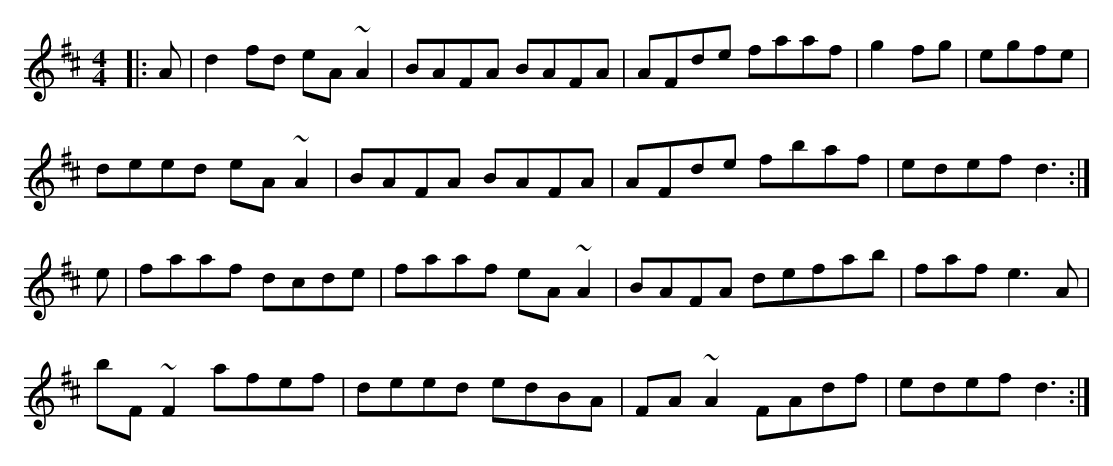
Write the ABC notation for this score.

X:1
M:4/4
K:D
|:A|d2 fd eA~A2|BAFA BAFA|AFde faaf|g2 fg|egfe|
deed eA~A2|BAFA BAFA|AFde fbaf|edef d3:|
e|faaf dcde|faaf eA~A2|BAFA defab|faf e3 A|
bF~F2 afef|deed edBA|FA~A2 FAdf|edef d3:|
